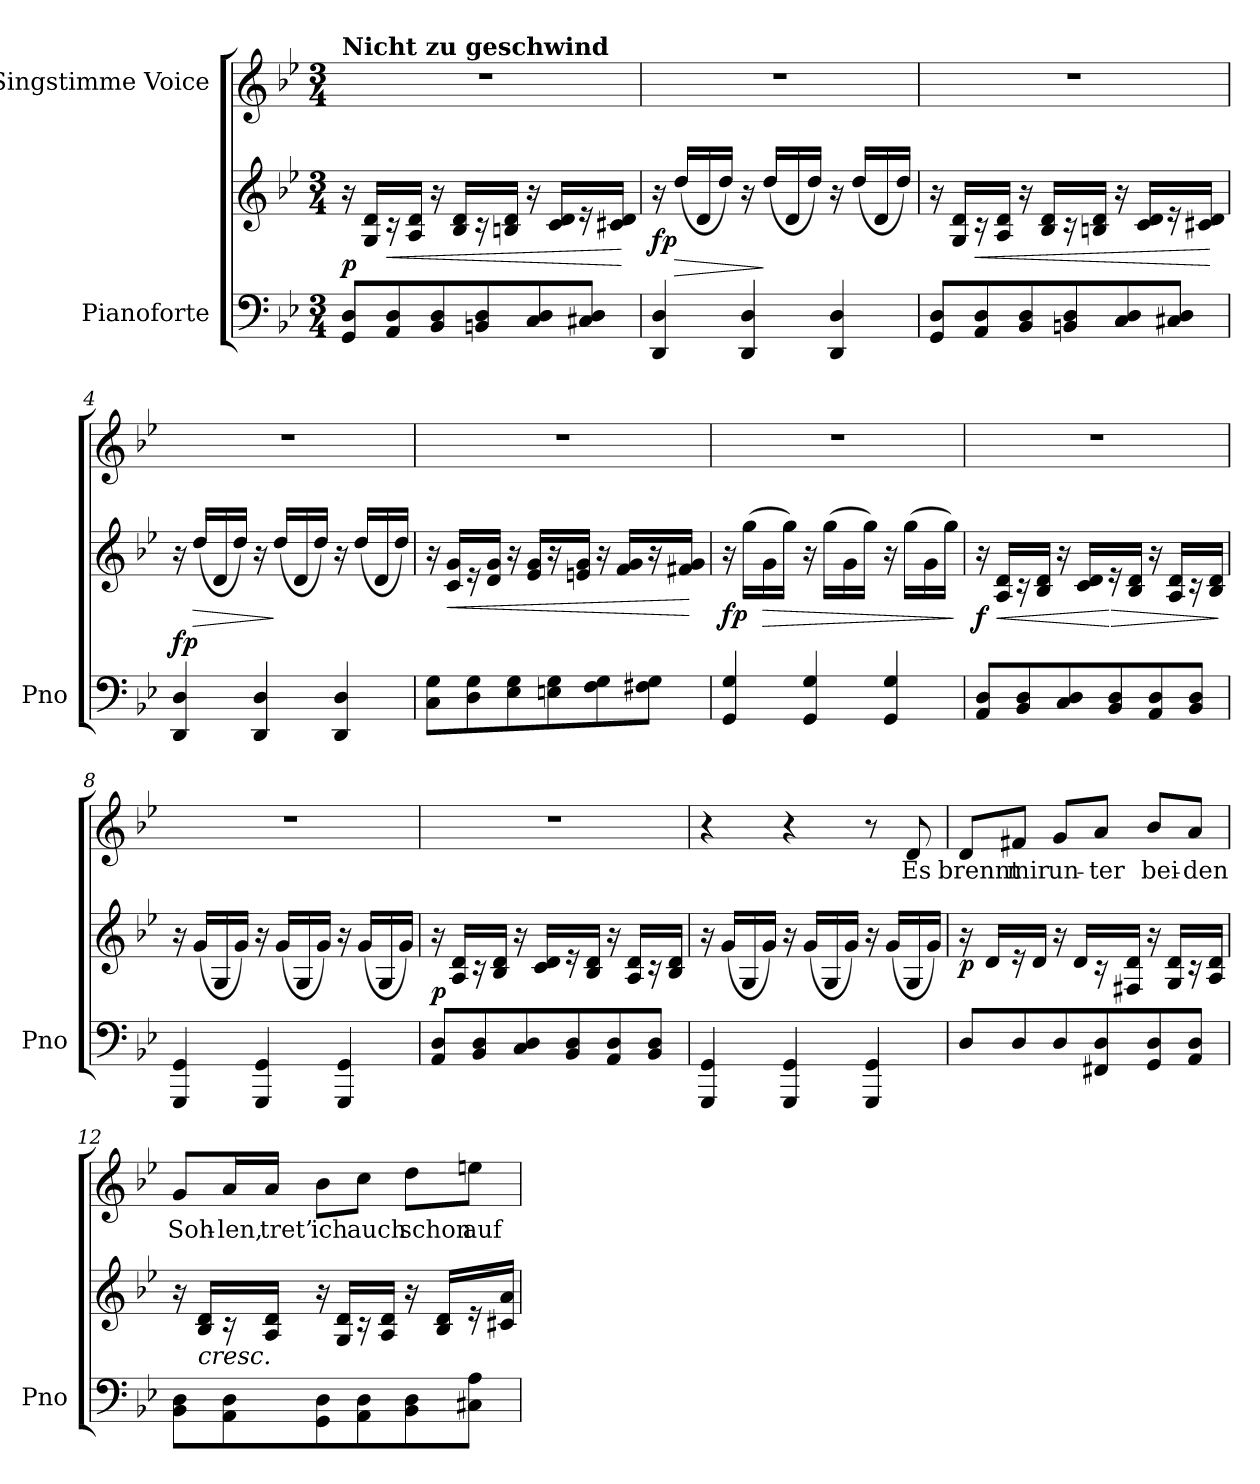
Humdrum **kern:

**kern	**kern	**dynam	**kern	**text
*part2	*part2	*part2	*part1	*part1
*staff3	*staff2	*staff2/3	*staff1	*staff1
*I"Pianoforte	*	*	*I"Singstimme Voice	*
*I'Pno	*	*	*	*
*clefF4	*clefG2	*	*clefG2	*
*k[b-e-]	*k[b-e-]	*	*k[b-e-]	*
*M3/4	*M3/4	*	*M3/4	*
=1	=1	=1	=1	=1
!	!	!	!LO:TX:a:B:t=Nicht zu geschwind	!
!	!	!LO:DY:a=2	!	!
8GG/ 8D/L	16r	p	2.r	.
.	16G/ 16d/LL	.	.	.
!	!	!LO:HP:b	!	!
8AA/ 8D/	16r	<	.	.
.	16A/ 16d/JJ	.	.	.
8BB-/ 8D/	16r	.	.	.
.	16B-/ 16d/LL	.	.	.
8BBn/ 8D/	16r	.	.	.
.	16Bn/ 16d/JJ	.	.	.
8C/ 8D/	16r	.	.	.
.	16c/ 16d/LL	.	.	.
8C#X/ 8D/J	16r	.	.	.
.	16c#X/ 16d/JJ	.	.	.
.	.	[	.	.
=2	=2	=2	=2	=2
!	!	!LO:DY:b	!	!
4DD/ 4D/	16r	fp	2.r	.
!	!	!LO:HP:b	!	!
.	(16dd/LL	>	.	.
.	16d/	.	.	.
.	16dd/JJ)	.	.	.
4DD/ 4D/	16r	.	.	.
.	(16dd/LL	]	.	.
.	16d/	.	.	.
.	16dd/JJ)	.	.	.
4DD/ 4D/	16r	.	.	.
.	(16dd/LL	.	.	.
.	16d/	.	.	.
.	16dd/JJ)	.	.	.
=3	=3	=3	=3	=3
8GG/ 8D/L	16r	.	2.r	.
.	16G/ 16d/LL	.	.	.
!	!	!LO:HP:b	!	!
8AA/ 8D/	16r	<	.	.
.	16A/ 16d/JJ	.	.	.
8BB-/ 8D/	16r	.	.	.
.	16B-/ 16d/LL	.	.	.
8BBn/ 8D/	16r	.	.	.
.	16Bn/ 16d/JJ	.	.	.
8C/ 8D/	16r	.	.	.
.	16c/ 16d/LL	.	.	.
8C#X/ 8D/J	16r	.	.	.
.	16c#X/ 16d/JJ	.	.	.
.	.	[	.	.
=4	=4	=4	=4	=4
!	!	!LO:DY:a=2	!	!
4DD/ 4D/	16r	fp	2.r	.
!	!	!LO:HP:b	!	!
.	(16dd/LL	>	.	.
.	16d/	.	.	.
.	16dd/JJ)	.	.	.
4DD/ 4D/	16r	.	.	.
.	(16dd/LL	]	.	.
.	16d/	.	.	.
.	16dd/JJ)	.	.	.
4DD/ 4D/	16r	.	.	.
.	(16dd/LL	.	.	.
.	16d/	.	.	.
.	16dd/JJ)	.	.	.
=5	=5	=5	=5	=5
8C\ 8G\L	16r	.	2.r	.
!	!	!LO:HP:b	!	!
.	16c/ 16g/LL	<	.	.
8D\ 8G\	16r	.	.	.
.	16d/ 16g/JJ	.	.	.
8E-\ 8G\	16r	.	.	.
.	16e-/ 16g/LL	.	.	.
8En\ 8G\	16r	.	.	.
.	16en/ 16g/JJ	.	.	.
8F\ 8G\	16r	.	.	.
.	16f/ 16g/LL	.	.	.
8F#X\ 8G\J	16r	.	.	.
.	16f#X/ 16g/JJ	.	.	.
.	.	[	.	.
=6	=6	=6	=6	=6
!	!	!LO:DY:b	!	!
4GG/ 4G/	16r	fp	2.r	.
.	(16gg\LL	.	.	.
!	!	!LO:HP:b	!	!
.	16g\	>	.	.
.	16gg\JJ)	.	.	.
4GG/ 4G/	16r	.	.	.
.	(16gg\LL	.	.	.
.	16g\	.	.	.
.	16gg\JJ)	.	.	.
4GG/ 4G/	16r	.	.	.
.	(16gg\LL	.	.	.
.	16g\	.	.	.
.	16gg\JJ)	.	.	.
.	.	]	.	.
=7	=7	=7	=7	=7
!	!	!LO:DY:b	!	!
8AA/ 8D/L	16r	f	2.r	.
!	!	!LO:HP:b	!	!
.	16A/ 16d/LL	<	.	.
8BB-/ 8D/	16r	.	.	.
.	16B-/ 16d/JJ	.	.	.
8C/ 8D/	16r	.	.	.
.	16c/ 16d/LL	.	.	.
!	!	!LO:HP:n=1:b	!	!
8BB-/ 8D/	16r	[ >	.	.
.	16B-/ 16d/JJ	.	.	.
8AA/ 8D/	16r	.	.	.
.	16A/ 16d/LL	.	.	.
8BB-/ 8D/J	16r	.	.	.
.	16B-/ 16d/JJ	.	.	.
.	.	]	.	.
=8	=8	=8	=8	=8
4GGG/ 4GG/	16r	.	2.r	.
.	(16g/LL	.	.	.
.	16G/	.	.	.
.	16g/JJ)	.	.	.
4GGG/ 4GG/	16r	.	.	.
.	(16g/LL	.	.	.
.	16G/	.	.	.
.	16g/JJ)	.	.	.
4GGG/ 4GG/	16r	.	.	.
.	(16g/LL	.	.	.
.	16G/	.	.	.
.	16g/JJ)	.	.	.
=9	=9	=9	=9	=9
!	!	!LO:DY:b	!	!
8AA/ 8D/L	16r	p	2.r	.
.	16A/ 16d/LL	.	.	.
8BB-/ 8D/	16r	.	.	.
.	16B-/ 16d/JJ	.	.	.
8C/ 8D/	16r	.	.	.
.	16c/ 16d/LL	.	.	.
8BB-/ 8D/	16r	.	.	.
.	16B-/ 16d/JJ	.	.	.
8AA/ 8D/	16r	.	.	.
.	16A/ 16d/LL	.	.	.
8BB-/ 8D/J	16r	.	.	.
.	16B-/ 16d/JJ	.	.	.
=10	=10	=10	=10	=10
4GGG/ 4GG/	16r	.	4r	.
.	(16g/LL	.	.	.
.	16G/	.	.	.
.	16g/JJ)	.	.	.
4GGG/ 4GG/	16r	.	4r	.
.	(16g/LL	.	.	.
.	16G/	.	.	.
.	16g/JJ)	.	.	.
4GGG/ 4GG/	16r	.	8r	.
.	(16g/LL	.	.	.
.	16G/	.	8d/	Es
.	16g/JJ)	.	.	.
=11	=11	=11	=11	=11
!	!	!LO:DY:b	!	!
8D/L	16r	p	8d/L	brennt
.	16d/LL	.	.	.
8D/	16r	.	8f#X/J	mir
.	16d/JJ	.	.	.
8D/	16r	.	8g/L	un-
.	16d/LL	.	.	.
8FF#X/ 8D/	16r	.	8a/J	-ter
.	16F#X/ 16d/JJ	.	.	.
8GG/ 8D/	16r	.	8b-/L	bei-
.	16G/ 16d/LL	.	.	.
8AA/ 8D/J	16r	.	8a/J	-den
.	16A/ 16d/JJ	.	.	.
=12	=12	=12	=12	=12
8BB-\ 8D\L	16r	.	8g/L	Soh-
!	!LO:TX:b:i:t=cresc.	!	!	!
.	16B-/ 16d/LL	.	.	.
8AA\ 8D\	16r	.	16a/L	-len,
.	16A/ 16d/JJ	.	16a/JJ	tret’
8GG\ 8D\	16r	.	8b-\L	ich
.	16G/ 16d/LL	.	.	.
8AA\ 8D\	16r	.	8cc\J	auch
.	16A/ 16d/JJ	.	.	.
8BB-\ 8D\	16r	.	8dd\L	schon
.	16B-/ 16d/LL	.	.	.
8C#X\ 8A\J	16r	.	8een\J	auf
.	16c#X/ 16a/JJ	.	.	.
=	=	=	=	=
*-	*-	*-	*-	*-
